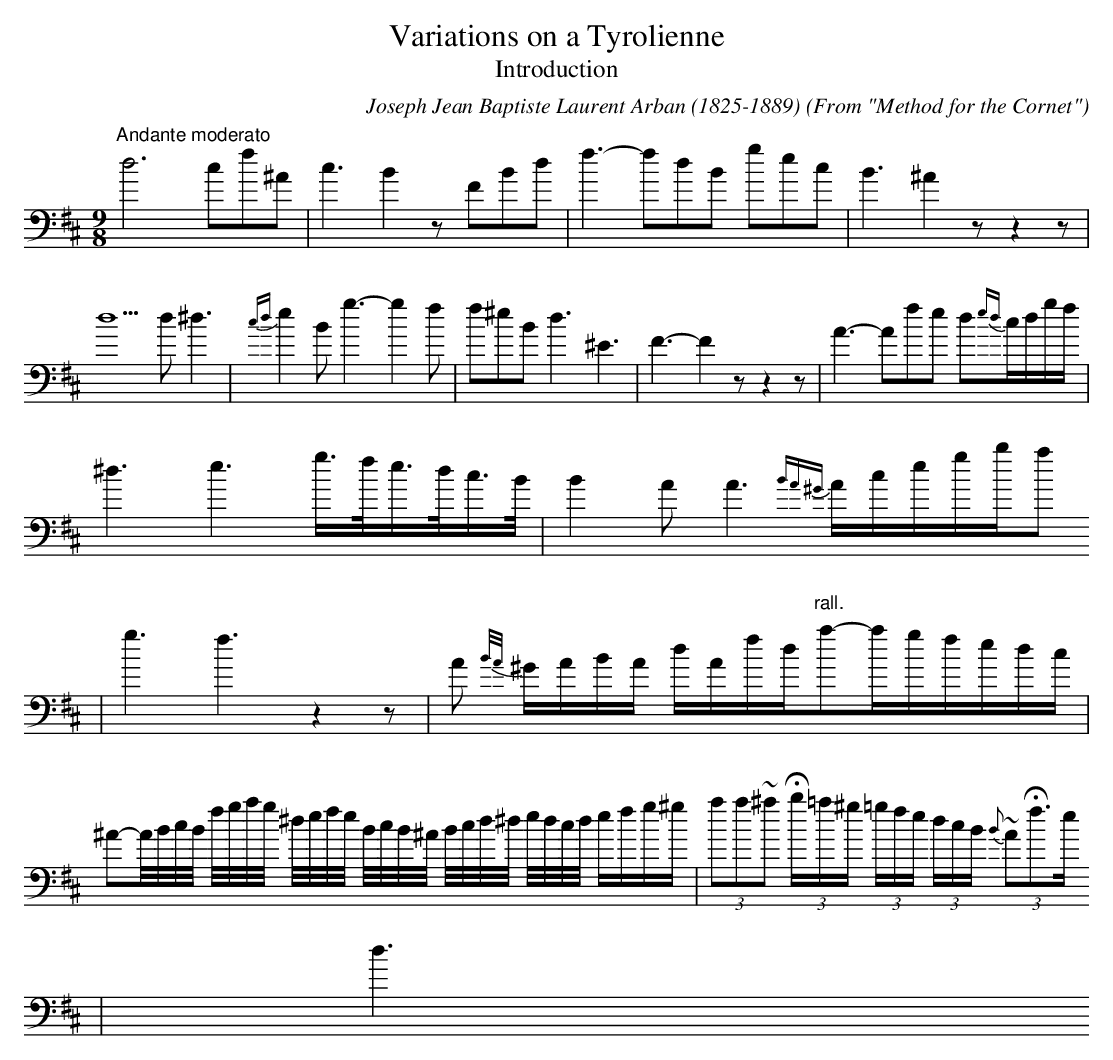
X:1
T:Variations on a Tyrolienne
T:Introduction
M:9/8
L:1/8
C:Joseph Jean Baptiste Laurent Arban (1825-1889)
O:From "Method for the Cornet"
K:D bass
"Andante moderato" d6 cf^A | c3 B2 z FBd | f3-fdB gec | B3 ^A2 z z2 z |
d5 d ^d3 | {cd}e2 B g3-g2 f | f^eB d3 ^E3 | F3-F2 z z2 z | A3-Afe d{ed}c/2d/2g/2f/2 |
^d3 e3 g3/4f/4e3/4d/4c3/4B/4 | B2 A A3 {BA^G}A/2c/2e/2g/2b/2a
| g3 f3 z2 z | A {B/2A/2}^G/2A/2B/2A/2 d/2A/2f/2d/2"rall."a-a/2g/2f/2e/2d/2c/2 |
^A-A/4B/4c/4B/4 f/4g/4a/4g/4 ^d/4e/4f/4e/4 B/4c/4B/4^A/4 B/4c/4d/4^d/4 e/4d/4c/4d/4 e/2f/2g/2^g/2 | (3aa~^a (3Hb/2=a/2^g/2 (3=g/2f/2e/2 (3d/2c/2B/2 {B}(3~AHf>e
| d3
|]
